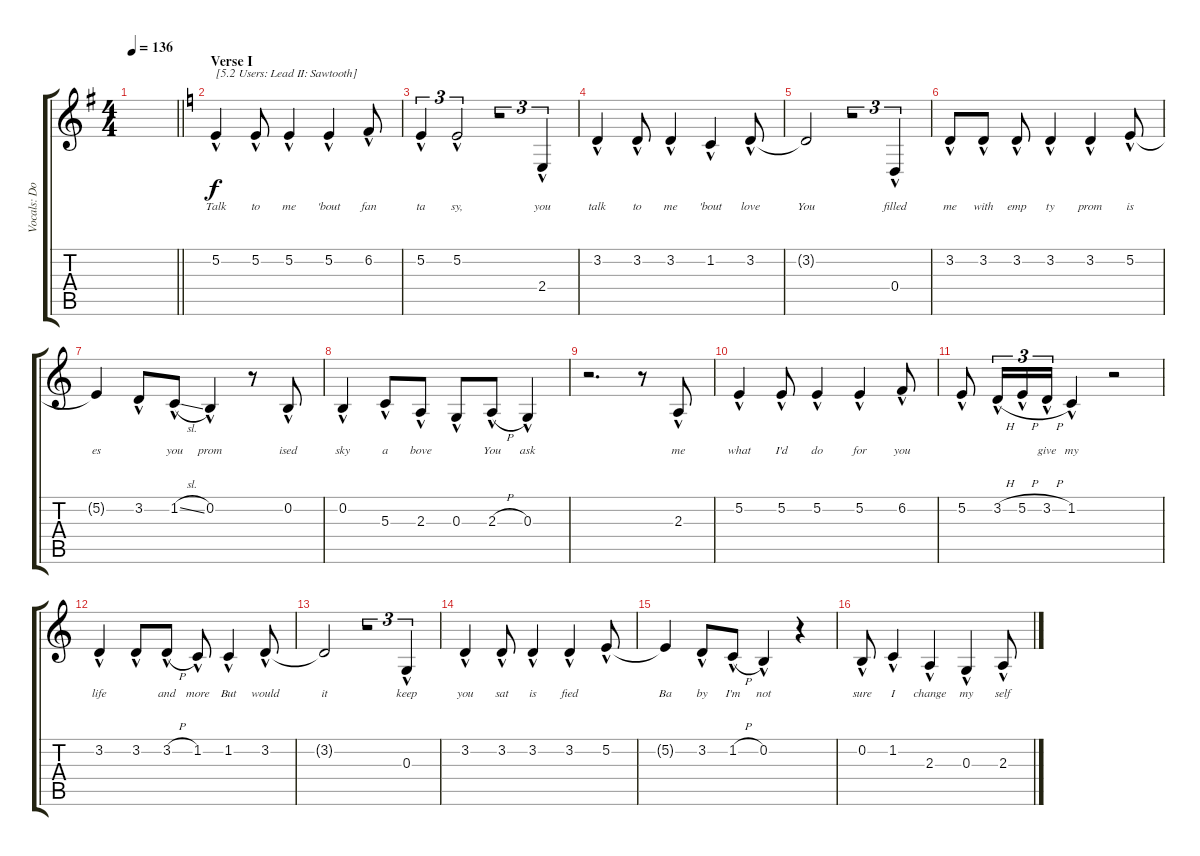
\track ("Vocals: Don" "Vocals: Do") {instrument lead2sawtooth}
\staff {score tabs}
\tuning (E4 B3 G3 D3 A2 E2) {hide}
\ts (4 4)
\tempo 136
\clef g2
\barLineRight lightlight
\ks g
|
\section ("" "Verse I")
\ks c
5.2{hac}.4{txt "[5.2 Users: Lead II: Sawtooth]" lyrics (0 "Talk") lyrics (1 "") lyrics (2 "") lyrics (3 "") lyrics (4 "")} 5.2{hac}.8{lyrics (0 "to") lyrics (1 "") lyrics (2 "") lyrics (3 "") lyrics (4 "")} 5.2{hac}.4{lyrics (0 "me") lyrics (1 "") lyrics (2 "") lyrics (3 "") lyrics (4 "")} 5.2{hac}.4{lyrics (0 "'bout") lyrics (1 "") lyrics (2 "") lyrics (3 "") lyrics (4 "")} 6.2{hac}.8{lyrics (0 "fan") lyrics (1 "") lyrics (2 "") lyrics (3 "") lyrics (4 "")} |
5.2{hac}.4{tu (3 2) lyrics (0 "ta") lyrics (1 "") lyrics (2 "") lyrics (3 "") lyrics (4 "")} 5.2{hac}.2{tu (3 2) lyrics (0 "sy,") lyrics (1 "") lyrics (2 "") lyrics (3 "") lyrics (4 "")} r.2{tu (3 2)} 2.4{hac}.4{tu (3 2) lyrics (0 "you") lyrics (1 "") lyrics (2 "") lyrics (3 "") lyrics (4 "")} |
3.2{hac}.4{lyrics (0 "talk") lyrics (1 "") lyrics (2 "") lyrics (3 "") lyrics (4 "")} 3.2{hac}.8{lyrics (0 "to") lyrics (1 "") lyrics (2 "") lyrics (3 "") lyrics (4 "")} 3.2{hac}.4{lyrics (0 "me") lyrics (1 "") lyrics (2 "") lyrics (3 "") lyrics (4 "")} 1.2{hac}.4{lyrics (0 "'bout") lyrics (1 "") lyrics (2 "") lyrics (3 "") lyrics (4 "")} 3.2{hac}.8{lyrics (0 "love") lyrics (1 "") lyrics (2 "") lyrics (3 "") lyrics (4 "")} |
3.2{t}.2{lyrics (0 "You") lyrics (1 "") lyrics (2 "") lyrics (3 "") lyrics (4 "")} r.2{tu (3 2)} 0.4{hac}.4{tu (3 2) lyrics (0 "filled") lyrics (1 "") lyrics (2 "") lyrics (3 "") lyrics (4 "")} |
3.2{hac}.8{lyrics (0 "me") lyrics (1 "") lyrics (2 "") lyrics (3 "") lyrics (4 "")} 3.2{hac}.8{lyrics (0 "with") lyrics (1 "") lyrics (2 "") lyrics (3 "") lyrics (4 "")} 3.2{hac}.8{lyrics (0 "emp") lyrics (1 "") lyrics (2 "") lyrics (3 "") lyrics (4 "")} 3.2{hac}.4{lyrics (0 "ty") lyrics (1 "") lyrics (2 "") lyrics (3 "") lyrics (4 "")} 3.2{hac}.4{lyrics (0 "prom") lyrics (1 "") lyrics (2 "") lyrics (3 "") lyrics (4 "")} 5.2{hac}.8{lyrics (0 "is") lyrics (1 "") lyrics (2 "") lyrics (3 "") lyrics (4 "")} |
5.2{t}.4{lyrics (0 "es") lyrics (1 "") lyrics (2 "") lyrics (3 "") lyrics (4 "")} 3.2{hac}.8{lyrics (0 "") lyrics (1 "") lyrics (2 "") lyrics (3 "") lyrics (4 "")} 1.2{sl hac}.8{lyrics (0 "you") lyrics (1 "") lyrics (2 "") lyrics (3 "") lyrics (4 "")} 0.2{hac}.4{lyrics (0 "prom") lyrics (1 "") lyrics (2 "") lyrics (3 "") lyrics (4 "")} r.8 0.2{hac}.8{lyrics (0 "ised") lyrics (1 "") lyrics (2 "") lyrics (3 "") lyrics (4 "")} |
0.2{hac}.4{lyrics (0 "sky") lyrics (1 "") lyrics (2 "") lyrics (3 "") lyrics (4 "")} 5.3{hac}.8{lyrics (0 "a") lyrics (1 "") lyrics (2 "") lyrics (3 "") lyrics (4 "")} 2.3{hac}.8{lyrics (0 "bove") lyrics (1 "") lyrics (2 "") lyrics (3 "") lyrics (4 "")} 0.3{hac}.8{lyrics (0 "") lyrics (1 "") lyrics (2 "") lyrics (3 "") lyrics (4 "")} 2.3{h hac}.8{lyrics (0 "You") lyrics (1 "") lyrics (2 "") lyrics (3 "") lyrics (4 "")} 0.3{hac}.4{lyrics (0 "ask") lyrics (1 "") lyrics (2 "") lyrics (3 "") lyrics (4 "")} |
r.2{d} r.8 2.3{hac}.8{lyrics (0 "me") lyrics (1 "") lyrics (2 "") lyrics (3 "") lyrics (4 "")} |
5.2{hac}.4{lyrics (0 "what") lyrics (1 "") lyrics (2 "") lyrics (3 "") lyrics (4 "")} 5.2{hac}.8{lyrics (0 "I'd") lyrics (1 "") lyrics (2 "") lyrics (3 "") lyrics (4 "")} 5.2{hac}.4{lyrics (0 "do") lyrics (1 "") lyrics (2 "") lyrics (3 "") lyrics (4 "")} 5.2{hac}.4{lyrics (0 "for") lyrics (1 "") lyrics (2 "") lyrics (3 "") lyrics (4 "")} 6.2{hac}.8{lyrics (0 "you") lyrics (1 "") lyrics (2 "") lyrics (3 "") lyrics (4 "")} |
5.2{hac}.8{lyrics (0 "") lyrics (1 "") lyrics (2 "") lyrics (3 "") lyrics (4 "")} 3.2{h hac}.16{tu (3 2) lyrics (0 "") lyrics (1 "") lyrics (2 "") lyrics (3 "") lyrics (4 "")} 5.2{h hac}.16{tu (3 2) lyrics (0 "") lyrics (1 "") lyrics (2 "") lyrics (3 "") lyrics (4 "")} 3.2{h hac}.16{tu (3 2) lyrics (0 "give") lyrics (1 "") lyrics (2 "") lyrics (3 "") lyrics (4 "")} 1.2{hac}.4{lyrics (0 "my") lyrics (1 "") lyrics (2 "") lyrics (3 "") lyrics (4 "")} r.2 |
3.2{hac}.4{lyrics (0 "life") lyrics (1 "") lyrics (2 "") lyrics (3 "") lyrics (4 "")} 3.2{hac}.8{lyrics (0 "") lyrics (1 "") lyrics (2 "") lyrics (3 "") lyrics (4 "")} 3.2{h hac}.8{lyrics (0 "and") lyrics (1 "") lyrics (2 "") lyrics (3 "") lyrics (4 "")} 1.2{hac}.8{lyrics (0 "more") lyrics (1 "") lyrics (2 "") lyrics (3 "") lyrics (4 "")} 1.2{hac}.4{lyrics (0 "But") lyrics (1 "") lyrics (2 "") lyrics (3 "") lyrics (4 "")} 3.2{hac}.8{lyrics (0 "would") lyrics (1 "") lyrics (2 "") lyrics (3 "") lyrics (4 "")} |
3.2{t}.2{lyrics (0 "it") lyrics (1 "") lyrics (2 "") lyrics (3 "") lyrics (4 "")} r.2{tu (3 2)} 0.3{hac}.4{tu (3 2) lyrics (0 "keep") lyrics (1 "") lyrics (2 "") lyrics (3 "") lyrics (4 "")} |
3.2{hac}.4{lyrics (0 "you") lyrics (1 "") lyrics (2 "") lyrics (3 "") lyrics (4 "")} 3.2{hac}.8{lyrics (0 "sat") lyrics (1 "") lyrics (2 "") lyrics (3 "") lyrics (4 "")} 3.2{hac}.4{lyrics (0 "is") lyrics (1 "") lyrics (2 "") lyrics (3 "") lyrics (4 "")} 3.2{hac}.4{lyrics (0 "fied") lyrics (1 "") lyrics (2 "") lyrics (3 "") lyrics (4 "")} 5.2{hac}.8{lyrics (0 "") lyrics (1 "") lyrics (2 "") lyrics (3 "") lyrics (4 "")} |
5.2{t}.4{lyrics (0 "Ba") lyrics (1 "") lyrics (2 "") lyrics (3 "") lyrics (4 "")} 3.2{hac}.8{lyrics (0 "by") lyrics (1 "") lyrics (2 "") lyrics (3 "") lyrics (4 "")} 1.2{h hac}.8{lyrics (0 "I'm") lyrics (1 "") lyrics (2 "") lyrics (3 "") lyrics (4 "")} 0.2{hac}.4{lyrics (0 "not") lyrics (1 "") lyrics (2 "") lyrics (3 "") lyrics (4 "")} r.4 |
0.2{hac}.8{lyrics (0 "sure") lyrics (1 "") lyrics (2 "") lyrics (3 "") lyrics (4 "")} 1.2{hac}.4{lyrics (0 "I") lyrics (1 "") lyrics (2 "") lyrics (3 "") lyrics (4 "")} 2.3{hac}.4{lyrics (0 "change") lyrics (1 "") lyrics (2 "") lyrics (3 "") lyrics (4 "")} 0.3{hac}.4{lyrics (0 "my") lyrics (1 "") lyrics (2 "") lyrics (3 "") lyrics (4 "")} 2.3{hac}.8{lyrics (0 "self") lyrics (1 "") lyrics (2 "") lyrics (3 "") lyrics (4 "")}
